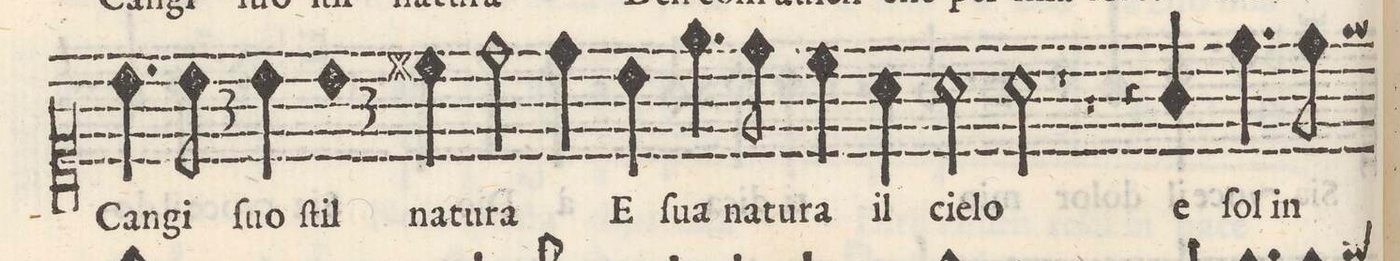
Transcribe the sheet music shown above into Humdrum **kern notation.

**kern	**text
*I"Canto	*
*clefC1	*
*k[]	*
*met(C)	*
*M2/1	*
*col	*
3.b\	Can-
6b\	-gi
3b\	ſuo
*Xcol	*
*col	*
3%2b	ſtil
3cc#X\	na-
*Xcol	*
=18-	=18-
2dd\	-tu-
4dd\	-ra
4b\	E
4.ee\	ſua
8dd\	na-
4ccny\	-tu-
4a\	-ra il
=19-	=19-
2a\	cie-
2a\	-lo
1r	.
=20-	=20-
1r	.
4r	.
4gny/	e
4.dd\	ſol
8dd\	in
=21-	=21-
*-	*-
